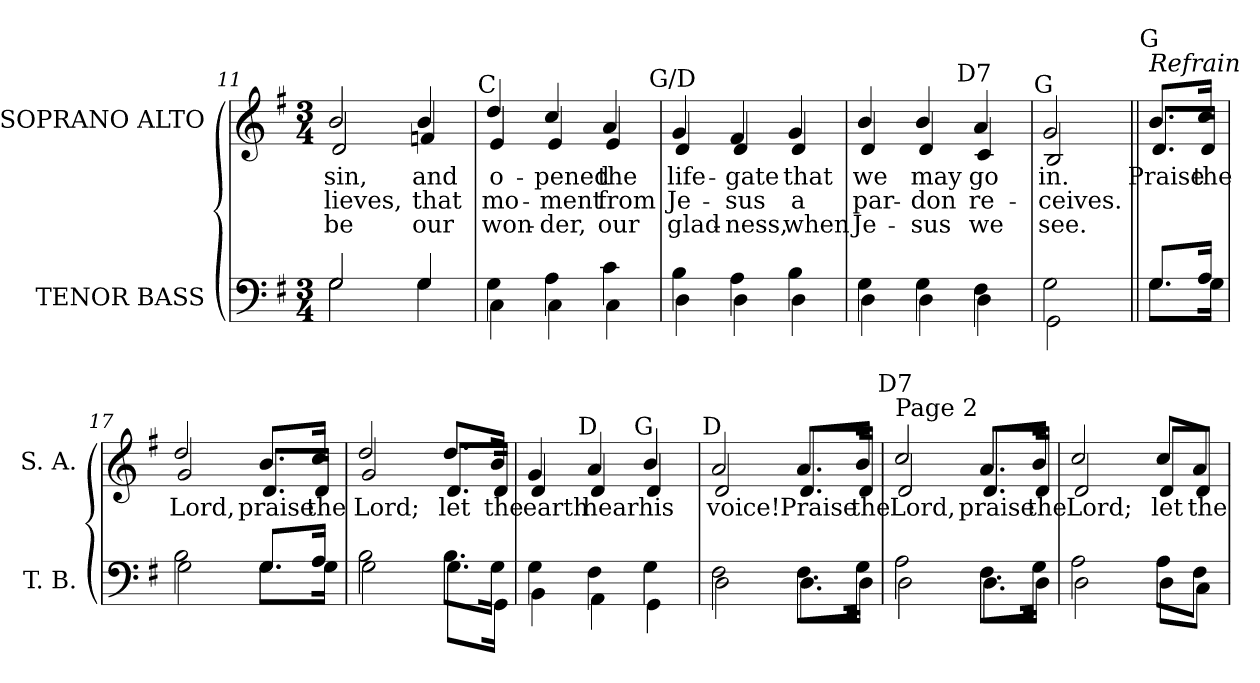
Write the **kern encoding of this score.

**kern	**kern	**text	**text	**text
*part2	*part1	*part1	*part1	*part1
*staff2	*staff1	*staff1	*staff1	*staff1
*I"TENOR BASS	*I"SOPRANO ALTO	*	*	*
*I'T. B.	*I'S. A.	*	*	*
*clefF4	*clefG2	*	*	*
*k[f#]	*k[f#]	*	*	*
*G:	*G:	*	*	*
*M3/4	*M3/4	*	*	*
=11	=11	=11	=11	=11
*^	*	*	*	*
!	!	!LO:TX:a:cj:t=G	!	!	!
!	!	!	!LO:LY:b:color=#000000	!LO:LY:b:color=#000000	!LO:LY:b:color=#000000
*	*	*^	*	*	*
2Gi/	2Gi\	2bi/	2di/	sin,	-lieves,	be
!	!	!	!	!LO:LY:b:color=#000000	!LO:LY:b:color=#000000	!LO:LY:b:color=#000000
4Gi/	4Gi\	4bi/	4fni/	and	that	our
=12	=12	=12	=12	=12	=12	=12
!	!	!LO:TX:a:cj:t=C	!	!	!	!
!	!	!	!	!LO:LY:b:color=#000000	!LO:LY:b:color=#000000	!LO:LY:b:color=#000000
4Gi\	4Ci\	4ddi/	4ei/	o-	mo-	won-
!	!	!	!	!LO:LY:b:color=#000000	!LO:LY:b:color=#000000	!LO:LY:b:color=#000000
4Ai\	4Ci\	4cci/	4ei/	-pened	-ment	-der,
!	!	!	!	!LO:LY:b:color=#000000	!LO:LY:b:color=#000000	!LO:LY:b:color=#000000
4ci\	4Ci\	4ai/	4ei/	the	from	our
=13	=13	=13	=13	=13	=13	=13
!	!	!LO:TX:a:cj:t=G/D	!	!	!	!
!	!	!	!	!LO:LY:b:color=#000000	!LO:LY:b:color=#000000	!LO:LY:b:color=#000000
4Bi\	4Di\	4gi/	4di/	life-	Je-	glad-
!	!	!	!	!LO:LY:b:color=#000000	!LO:LY:b:color=#000000	!LO:LY:b:color=#000000
4Ai\	4Di\	4f#i/	4di/	-gate	-sus	-ness,
!	!	!	!	!LO:LY:b:color=#000000	!LO:LY:b:color=#000000	!LO:LY:b:color=#000000
4Bi\	4Di\	4gi/	4di/	that	a	when
=14	=14	=14	=14	=14	=14	=14
!	!	!	!	!LO:LY:b:color=#000000	!LO:LY:b:color=#000000	!LO:LY:b:color=#000000
4Gi\	4Di\	4bi/	4di/	we	par-	Je-
!	!	!	!	!LO:LY:b:color=#000000	!LO:LY:b:color=#000000	!LO:LY:b:color=#000000
4Gi\	4Di\	4bi/	4di/	may	-don	-sus
!	!	!LO:TX:a:cj:t=D7	!	!	!	!
!	!	!	!	!LO:LY:b:color=#000000	!LO:LY:b:color=#000000	!LO:LY:b:color=#000000
4F#i\	4Di\	4ai/	4ci/	go	re-	we
=15	=15	=15	=15	=15	=15	=15
!	!	!LO:TX:a:cj:t=G	!	!	!	!
!	!	!	!	!LO:LY:b:color=#000000	!LO:LY:b:color=#000000	!LO:LY:b:color=#000000
2Gi\	2GGi\	2gi/	2Bi/	in.	-ceives.	see.
!!LO:LB:g=z	!!
=16||	=16||	=16||	=16||	=16||	=16||	=16||
!	!	!LO:TX:a:i:t=Refrain	!	!	!	!
!	!	!LO:TX:a:cj:t=G	!	!	!	!
!	!	!	!	!LO:LY:b:color=#000000	!	!
8.Gi/L	8.Gi\L	8.bi/L	8.di/L	Praise	.	.
!	!	!	!	!LO:LY:b:color=#000000	!	!
16Ai/Jk	16Gi\Jk	16cci/Jk	16di/Jk	the	.	.
=17	=17	=17	=17	=17	=17	=17
!	!	!	!	!LO:LY:b:color=#000000	!	!
2Bi\	2Gi\	2ddi/	2gi/	Lord,	.	.
!	!	!	!	!LO:LY:b:color=#000000	!	!
8.Gi/L	8.Gi\L	8.bi/L	8.di/L	praise	.	.
!	!	!	!	!LO:LY:b:color=#000000	!	!
16Ai/Jk	16Gi\Jk	16cci/Jk	16di/Jk	the	.	.
=18	=18	=18	=18	=18	=18	=18
!	!	!	!	!LO:LY:b:color=#000000	!	!
2Bi\	2Gi\	2ddi/	2gi/	Lord;	.	.
!	!	!	!	!LO:LY:b:color=#000000	!	!
8.Bi\L	8.Gi\L	8.ddi/L	8.di/L	let	.	.
!	!	!	!	!LO:LY:b:color=#000000	!	!
16Gi\Jk	16GGi\Jk	16bi/Jk	16di/Jk	the	.	.
=19	=19	=19	=19	=19	=19	=19
!	!	!	!	!LO:LY:b:color=#000000	!	!
4Gi\	4BBi\	4gi/	4di/	earth	.	.
!	!	!LO:TX:a:cj:t=D	!	!	!	!
!	!	!	!	!LO:LY:b:color=#000000	!	!
4F#i\	4AAi\	4ai/	4di/	hear	.	.
!	!	!LO:TX:a:cj:t=G	!	!	!	!
!	!	!	!	!LO:LY:b:color=#000000	!	!
4Gi\	4GGi\	4bi/	4di/	his	.	.
=20	=20	=20	=20	=20	=20	=20
!	!	!LO:TX:a:cj:t=D	!	!	!	!
!	!	!	!	!LO:LY:b:color=#000000	!	!
2F#i\	2Di\	2ai/	2di/	voice!	.	.
!	!	!	!	!LO:LY:b:color=#000000	!	!
8.F#i\L	8.Di\L	8.ai/L	8.di/L	Praise	.	.
!	!	!	!	!LO:LY:b:color=#000000	!	!
16Gi\Jk	16Di\Jk	16bi/Jk	16di/Jk	the	.	.
!!LO:PB:g=z	!!
=21	=21	=21	=21	=21	=21	=21
!	!	!LO:TX:a:t=Page 2	!	!	!	!
!	!	!LO:TX:a:cj:t=D7	!	!	!	!
!	!	!	!	!LO:LY:b:color=#000000	!	!
2Ai\	2Di\	2cci/	2di/	Lord,	.	.
!	!	!	!	!LO:LY:b:color=#000000	!	!
8.F#i\L	8.Di\L	8.ai/L	8.di/L	praise	.	.
!	!	!	!	!LO:LY:b:color=#000000	!	!
16Gi\Jk	16Di\Jk	16bi/Jk	16di/Jk	the	.	.
=22	=22	=22	=22	=22	=22	=22
!	!	!	!	!LO:LY:b:color=#000000	!	!
2Ai\	2Di\	2cci/	2di/	Lord;	.	.
!	!	!	!	!LO:LY:b:color=#000000	!	!
8Ai\L	8Di\L	8cci/L	8di/L	let	.	.
!	!	!	!	!LO:LY:b:color=#000000	!	!
8F#i\J	8Ci\J	8ai/J	8di/J	the	.	.
*v	*v	*	*	*	*	*
*	*v	*v	*	*	*
=	=	=	=	=
*-	*-	*-	*-	*-
